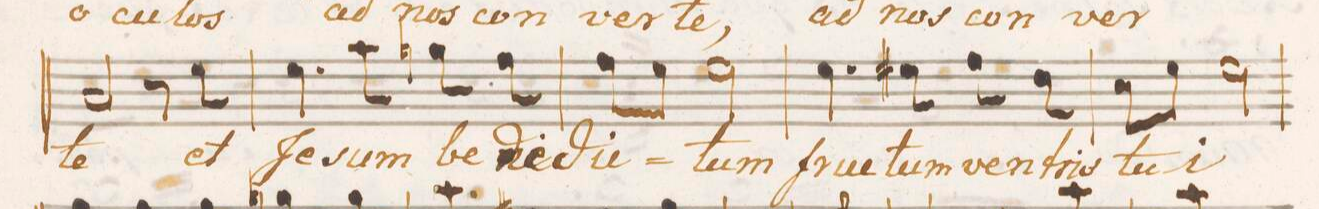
**kern	**text
*I"Soprano.	*
*clefC1	*
*k[b-e-]	*
*M3/4	*
2f/	-te
8r	.
8cc\	et
=42	=42
4.cc\	Je-
8ff\	-sum
8een\	be-
8dd\	-ne-
=43	=43
8dd\L	-dic-
8cc\J	.
2cc\	-tum
=44	=44
4.cc\	fruc-
8cc#X\	-tum
8dd\	ven-
8b-\	-tris
=45	=45
8a\L	tu-
8cc\J	.
2cc\	-i
=46	=46
*-	*-
